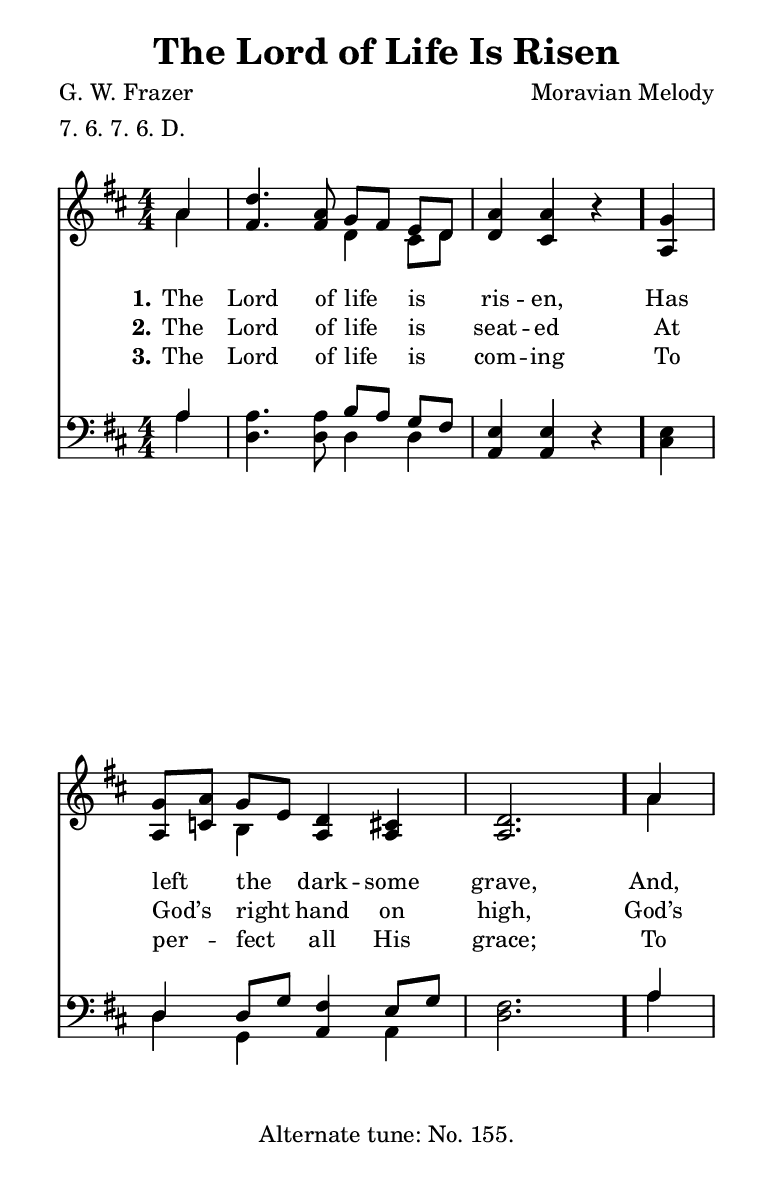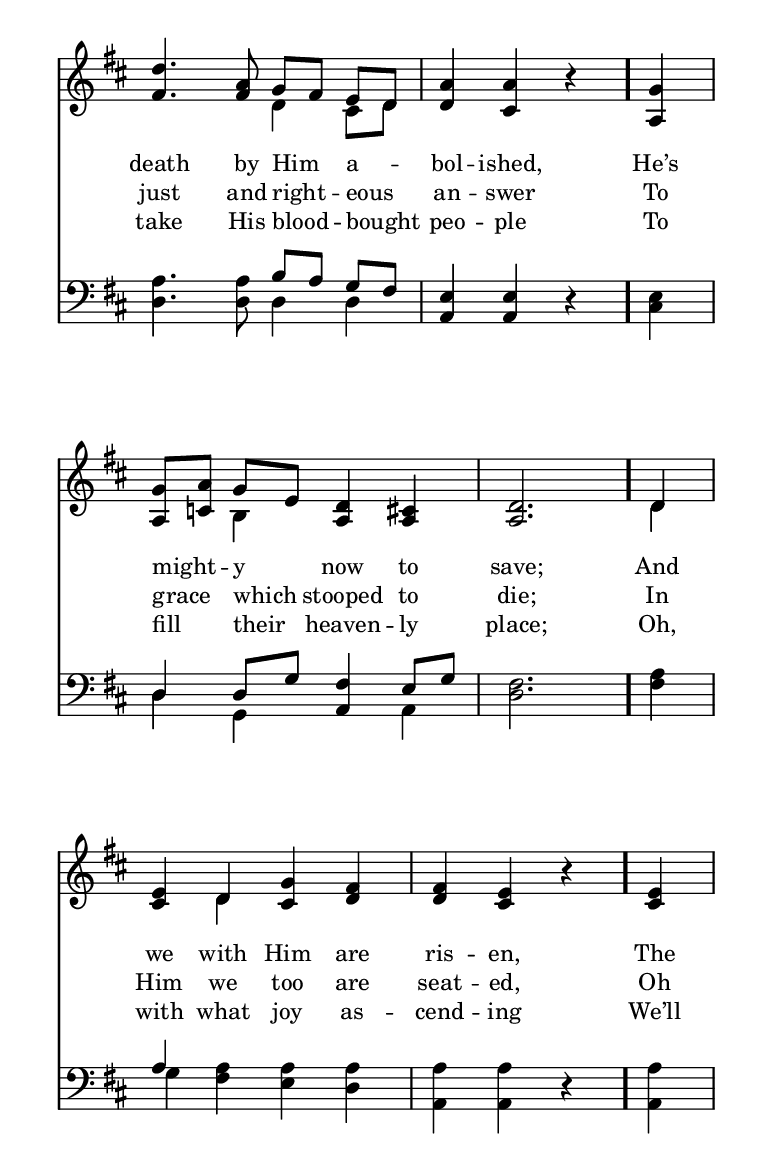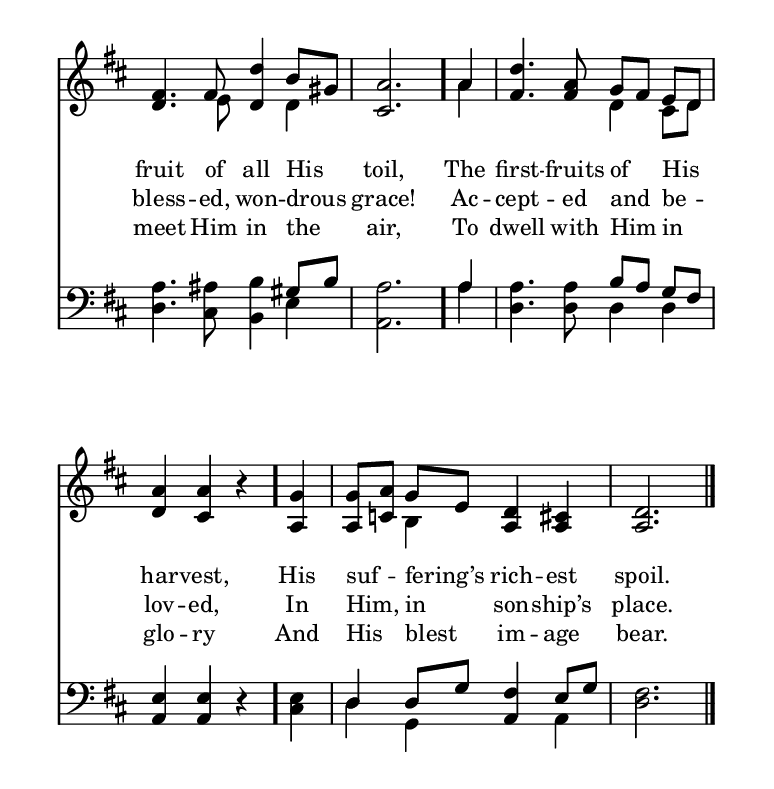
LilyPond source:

\include "common/global.ily"
\paper {
  \include "common/paper.ily"
  oddFooterMarkup = \markup { \fill-line { \on-the-fly \first-page "Alternate tune: No. 155." } }
}

\header{
  hymnnumber = "196"
  title = "The Lord of Life Is Risen"
  tunename = "Ostrava"
  meter = "7. 6. 7. 6. D."
  poet = "G. W. Frazer"
  composer = "Moravian Melody"
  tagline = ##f
}

global = {
  \include "common/overrides.ily"
  \override Staff.TimeSignature.style = #'numbered % original has `c`
  \time 4/4
  \override Score.MetronomeMark.transparent = ##t % hide all fermata changes too
  \tempo 4=90
  \key d \major
  \partial 4
  \autoBeamOff
}

notesSoprano = {
\global
\relative c' {

  a'4 | d4. a8 g[ fis] e[ d] | a'4 a r4
  g4 | g8[ a] g[ e] d4 cis | d2. \eogbreak
  a'4 | d4. a8 g[ fis] e[ d] | a'4 a r4
  g4 | g8[ a] g[ e] d4 cis | d2. \eogbreak

  d4 | e d g fis | fis e r
  e4 | fis4. fis8 d'4 b8[ gis] | a2. \eogbreak

  a4 | d4. a8 g[ fis] e[ d] | a'4 a r4
  g4 | g8[ a] g[ e] d4 cis | d2.

  \bar "|."

}
}

notesAlto = {
\global
\relative e {

  a'4 | fis4. fis8 d4 cis8[ d] | d4 cis r
  a4 | a8[ c] b4 a a | a2.
  a'4 | fis4. fis8 d4 cis8[ d] | d4 cis r
  a4 | a8[ c] b4 a a | a2.

  d4 | cis d cis d | d cis r
  cis4 | d4. e8 d4 d | cis2.
  a'4 | fis4. fis8 d4 cis8[ d] | d4 cis r
  a4 | a8[ c] b4 a a | a2.

}
}

notesTenor = {
\global
\relative a {

  a4 | a4. a8 b8[ a] g[ fis] | e4 e r
  e4 | d d8[ g] fis4 e8[ g] | fis2.
  a4 | a4. a8 b8[ a] g[ fis] | e4 e r
  e4 | d d8[ g] fis4 e8[ g] | fis2.

  a4 | a a a a | a a r
  a4 | a4. ais8 b4 gis8[ b] | a2.
  a4 | a4. a8 b8[ a] g[ fis] | e4 e r
  e4 | d d8[ g] fis4 e8[ g] | fis2.

}
}

notesBass = {
\global
\relative f, {

  a'4 | d,4. d8 d4 d | a4 a r
  cis4 | d g, a a | d2.
  a'4 | d,4. d8 d4 d | a4 a r
  cis4 | d g, a a | d2.

  fis4 | g fis e d | a a r
  a4 | d4. cis8 b4 e | a,2.
  a'4 | d,4. d8 d4 d | a4 a r
  cis4 | d g, a a | d2.

}
}

wordsA = \lyricmode {
\set stanza = "1."

The Lord of life is ris -- en, \bar "."
Has left the dark -- some grave, \bar "."
And, death by Him a -- bol -- ished, \bar "."
He’s might -- y now to save; \bar "."
And we with Him are ris -- en, \bar "."
The fruit of all His toil, \bar "."
The first -- fruits of His har -- vest, \bar "."
His suf -- fering’s rich -- est spoil. \bar "."

}

wordsB = \lyricmode {
\set stanza = "2."

The Lord of life is seat -- ed
At God’s right hand on high,
God’s just and right -- eous an -- swer
To grace which stooped to die;
In Him we too are seat -- ed,
Oh bless -- ed, won -- drous grace!
Ac -- cept -- ed and be -- lov -- ed,
In Him, in son -- ship’s place.

}

wordsC = \lyricmode {
\set stanza = "3."

The Lord of life is com -- ing
To per -- fect all His grace;
To take His blood -- bought peo -- ple
To fill their heaven -- ly place;
Oh, with what joy as -- cend -- ing
We’ll meet Him in the air,
To dwell with Him in glo -- ry
And His blest im -- age bear.

}

\score {
  \context ChoirStaff <<
    \context Staff = upper <<
      \set Staff.autoBeaming = ##f
      \set ChoirStaff.systemStartDelimiter = #'SystemStartBar
      \set ChoirStaff.printPartCombineTexts = ##f
      \partcombine #'(2 . 9) \notesSoprano \notesAlto
      \context NullVoice = sopranos { \voiceOne << \notesSoprano >> }
      \context Lyrics = one   \lyricsto sopranos \wordsA
      \context Lyrics = two   \lyricsto sopranos \wordsB
      \context Lyrics = three \lyricsto sopranos \wordsC
    >>
    \context Staff = men <<
      \set Staff.autoBeaming = ##f
      \clef bass
      \set ChoirStaff.printPartCombineTexts = ##f
      \partcombine #'(2 . 9) \notesTenor \notesBass
    >>
  >>
  \layout {
    \include "common/layout.ily"
  }
  \midi{
    \include "common/midi.ily"
  }
}

\version "2.19.49"  % necessary for upgrading to future LilyPond versions.

% vi:set et ts=2 sw=2 ai nocindent syntax=lilypond:
